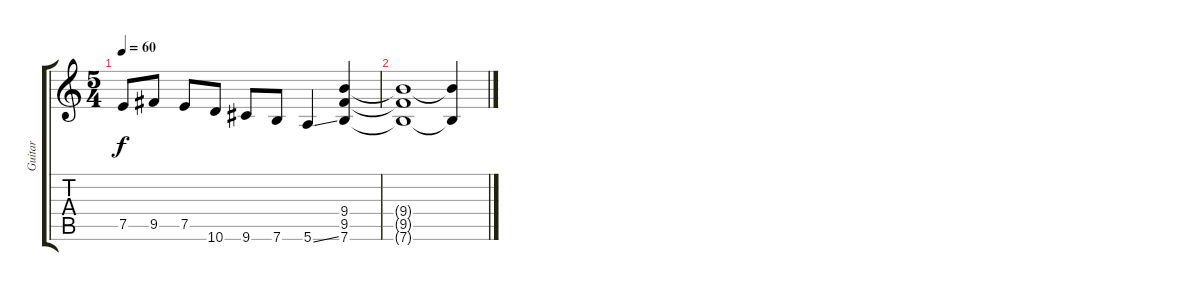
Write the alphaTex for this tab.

\track ("Guitar" "Guitar") {instrument distortionguitar}
\staff {score tabs}
\tuning (E4 B3 G3 D3 A2 E2) {hide}
\ts (5 4)
\tempo 60
\clef g2
\ks c
7.5.8{dy f} 9.5.8 7.5.8 10.6.8 9.6.8 7.6.8 5.6{ss}.4 (9.4 9.5 7.6).4 |
(9.4{t} 9.5{t} 7.6{t}).1 (9.4{t} 7.6{t}).4
